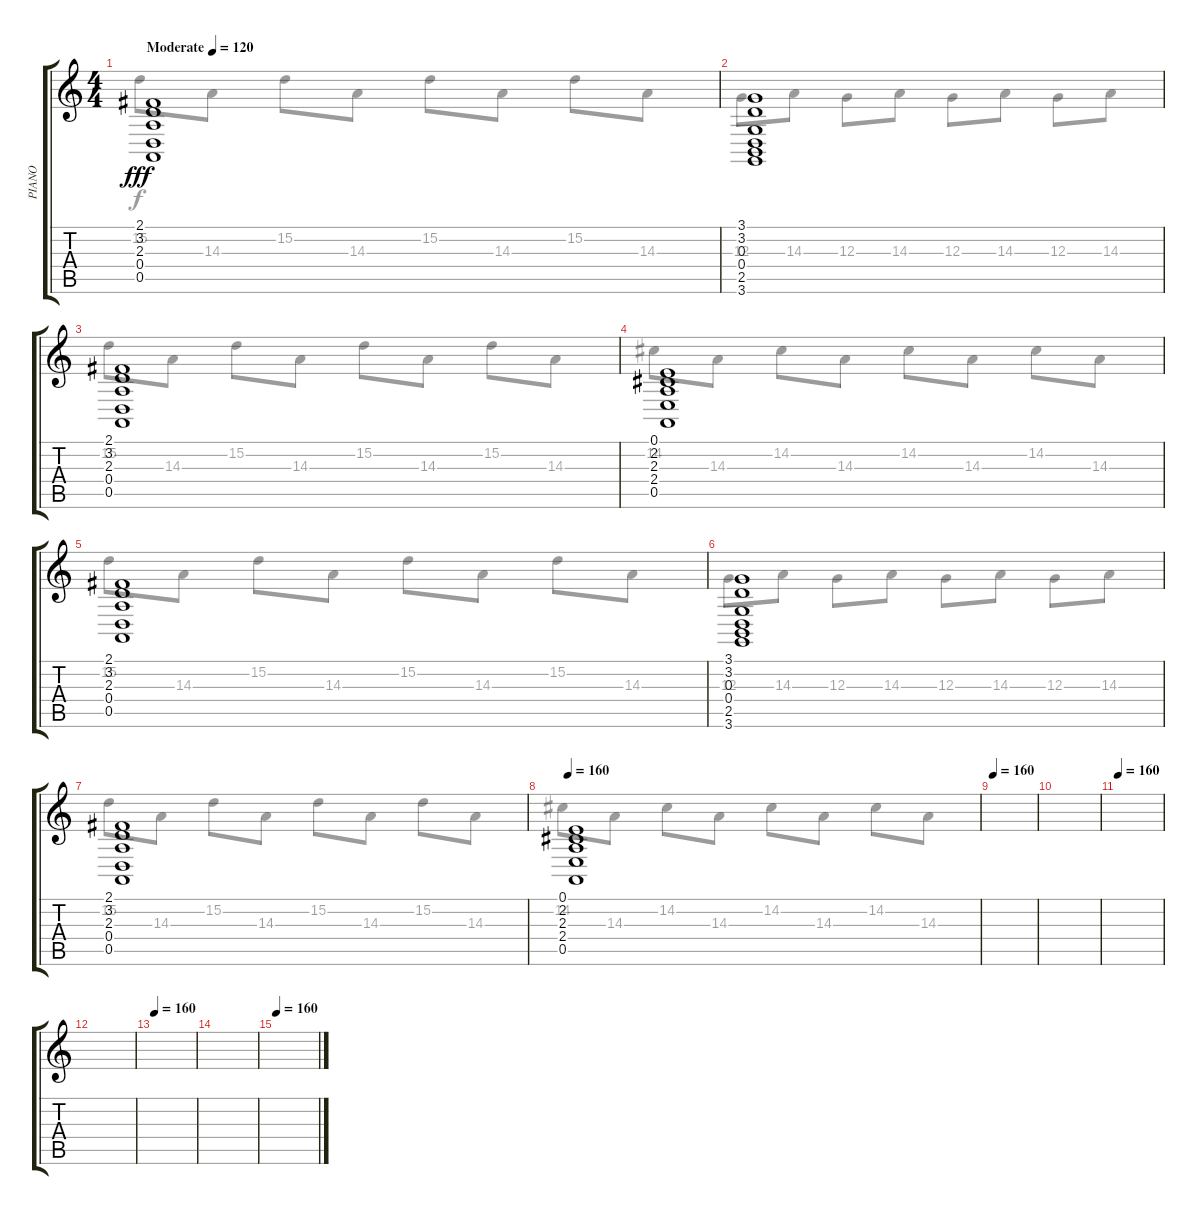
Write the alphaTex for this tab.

\track ("PIANO" "PIANO") {instrument acousticgrandpiano}
\staff {score tabs}
\tuning (E4 B3 G3 D3 A2 E2) {hide}
\voice
\ts (4 4)
\tempo (120 "Moderate")
\clef g2
\ks c
(2.1 3.2 2.3 0.4 0.5).1{dy fff instrument acousticgrandpiano} |
(3.1 3.2 0.3 0.4 2.5 3.6).1 |
(2.1 3.2 2.3 0.4 0.5).1 |
(0.1 2.2 2.3 2.4 0.5).1 |
(2.1 3.2 2.3 0.4 0.5).1 |
(3.1 3.2 0.3 0.4 2.5 3.6).1 |
(2.1 3.2 2.3 0.4 0.5).1 |
\tempo 160
(0.1 2.2 2.3 2.4 0.5).1 |
\tempo 160
|
|
\tempo 160
|
|
\tempo 160
|
|
\tempo 160
|
\voice
\clef g2
\ottava regular
\simile none
\ks c
15.2.8{dy f} 14.3.8 15.2.8 14.3.8 15.2.8 14.3.8 15.2.8 14.3.8 |
12.3.8 14.3.8 12.3.8 14.3.8 12.3.8 14.3.8 12.3.8 14.3.8 |
15.2.8 14.3.8 15.2.8 14.3.8 15.2.8 14.3.8 15.2.8 14.3.8 |
14.2.8 14.3.8 14.2.8 14.3.8 14.2.8 14.3.8 14.2.8 14.3.8 |
15.2.8 14.3.8 15.2.8 14.3.8 15.2.8 14.3.8 15.2.8 14.3.8 |
12.3.8 14.3.8 12.3.8 14.3.8 12.3.8 14.3.8 12.3.8 14.3.8 |
15.2.8 14.3.8 15.2.8 14.3.8 15.2.8 14.3.8 15.2.8 14.3.8 |
14.2.8 14.3.8 14.2.8 14.3.8 14.2.8 14.3.8 14.2.8 14.3.8 |
|
|
|
|
|
|
|
